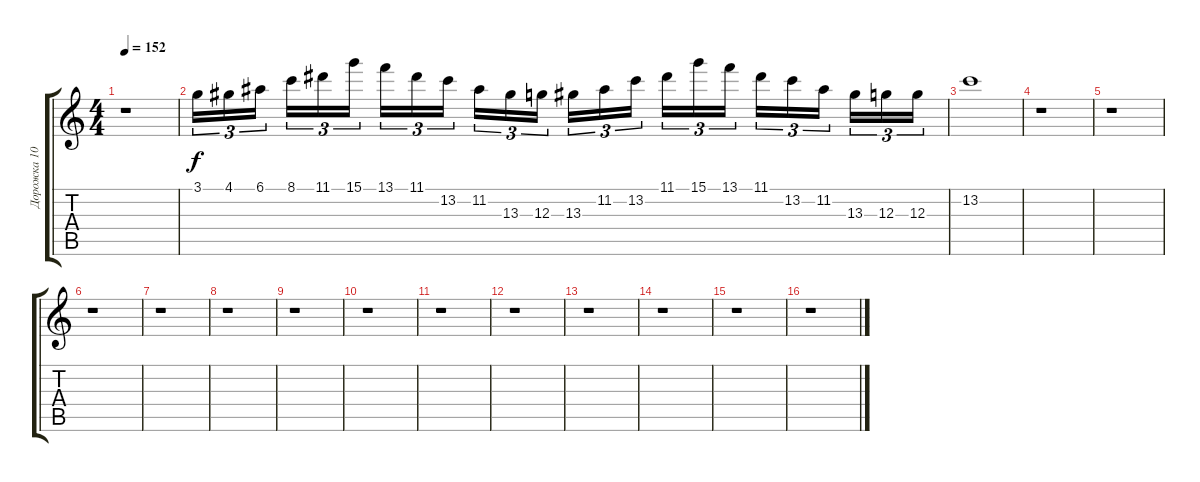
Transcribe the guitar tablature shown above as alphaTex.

\track ("Дорожка 10" "Дорожка 10") {instrument overdrivenguitar}
\staff {score tabs}
\tuning (E4 B3 G3 D3 A2 E2) {hide}
\ts (4 4)
\tempo 152
\clef g2
\ks c
r.1{dy f} |
3.1.16{tu (3 2)} 4.1.16{tu (3 2)} 6.1.16{tu (3 2)} 8.1.16{tu (3 2)} 11.1.16{tu (3 2)} 15.1.16{tu (3 2)} 13.1.16{tu (3 2)} 11.1.16{tu (3 2)} 13.2.16{tu (3 2)} 11.2.16{tu (3 2)} 13.3.16{tu (3 2)} 12.3.16{tu (3 2)} 13.3.16{tu (3 2)} 11.2.16{tu (3 2)} 13.2.16{tu (3 2)} 11.1.16{tu (3 2)} 15.1.16{tu (3 2)} 13.1.16{tu (3 2)} 11.1.16{tu (3 2)} 13.2.16{tu (3 2)} 11.2.16{tu (3 2)} 13.3.16{tu (3 2)} 12.3.16{tu (3 2)} 12.3.16{tu (3 2)} |
13.2.1 |
r.1 |
r.1 |
r.1 |
r.1 |
r.1 |
r.1 |
r.1 |
r.1 |
r.1 |
r.1 |
r.1 |
r.1 |
r.1
